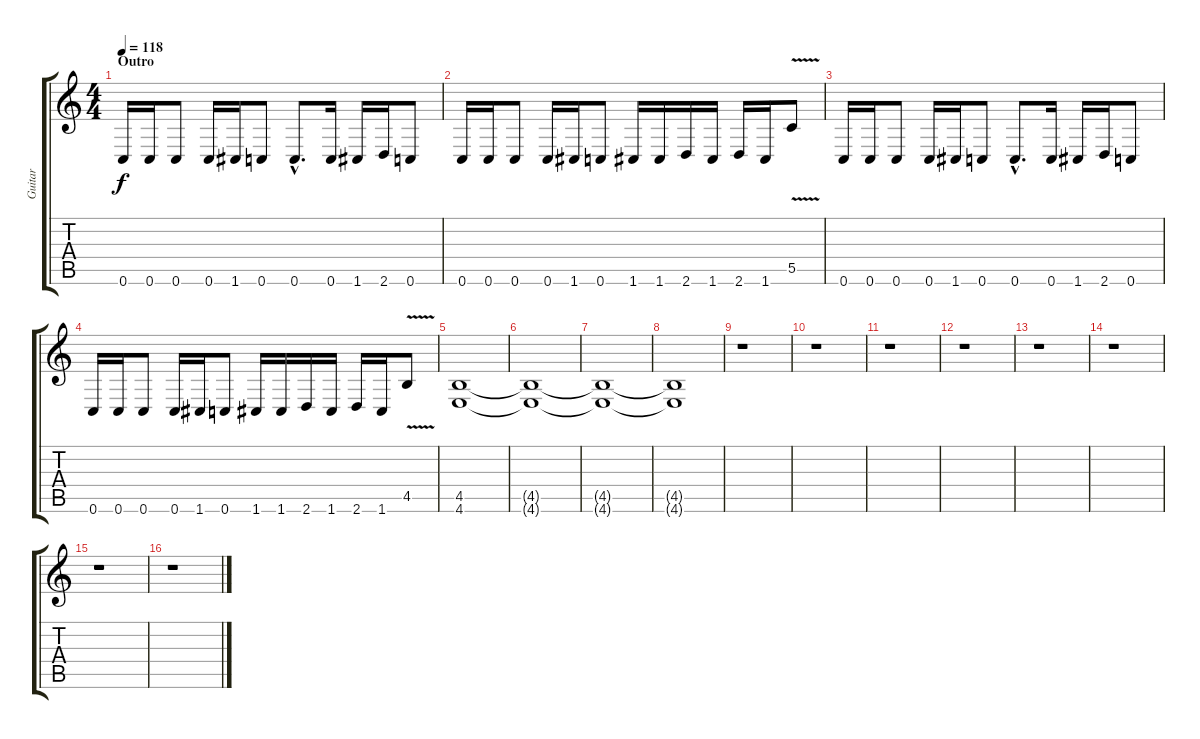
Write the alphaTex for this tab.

\track ("Guitar" "Guitar") {instrument distortionguitar}
\staff {score tabs}
\tuning (E4 C4 G3 C3 G2 C2) {hide}
\ts (4 4)
\section ("" "Outro")
\tempo 118
\clef g2
\ks c
0.6.16{dy f} 0.6.16 0.6.8 0.6.16 1.6.16 0.6.8 0.6{hac}.8{d} 0.6.16 1.6.16 2.6.16 0.6.8 |
0.6.16 0.6.16 0.6.8 0.6.16 1.6.16 0.6.8 1.6.16 1.6.16 2.6.16 1.6.16 2.6.16 1.6.16 5.5{v}.8 |
0.6.16 0.6.16 0.6.8 0.6.16 1.6.16 0.6.8 0.6{hac}.8{d} 0.6.16 1.6.16 2.6.16 0.6.8 |
0.6.16 0.6.16 0.6.8 0.6.16 1.6.16 0.6.8 1.6.16 1.6.16 2.6.16 1.6.16 2.6.16 1.6.16 4.5{v}.8 |
(4.5 4.6).1{volume 0} |
(4.5{t} 4.6{t}).1 |
(4.5{t} 4.6{t}).1 |
(4.5{t} 4.6{t}).1 |
r.1 |
r.1 |
r.1 |
r.1 |
r.1 |
r.1 |
r.1 |
r.1
